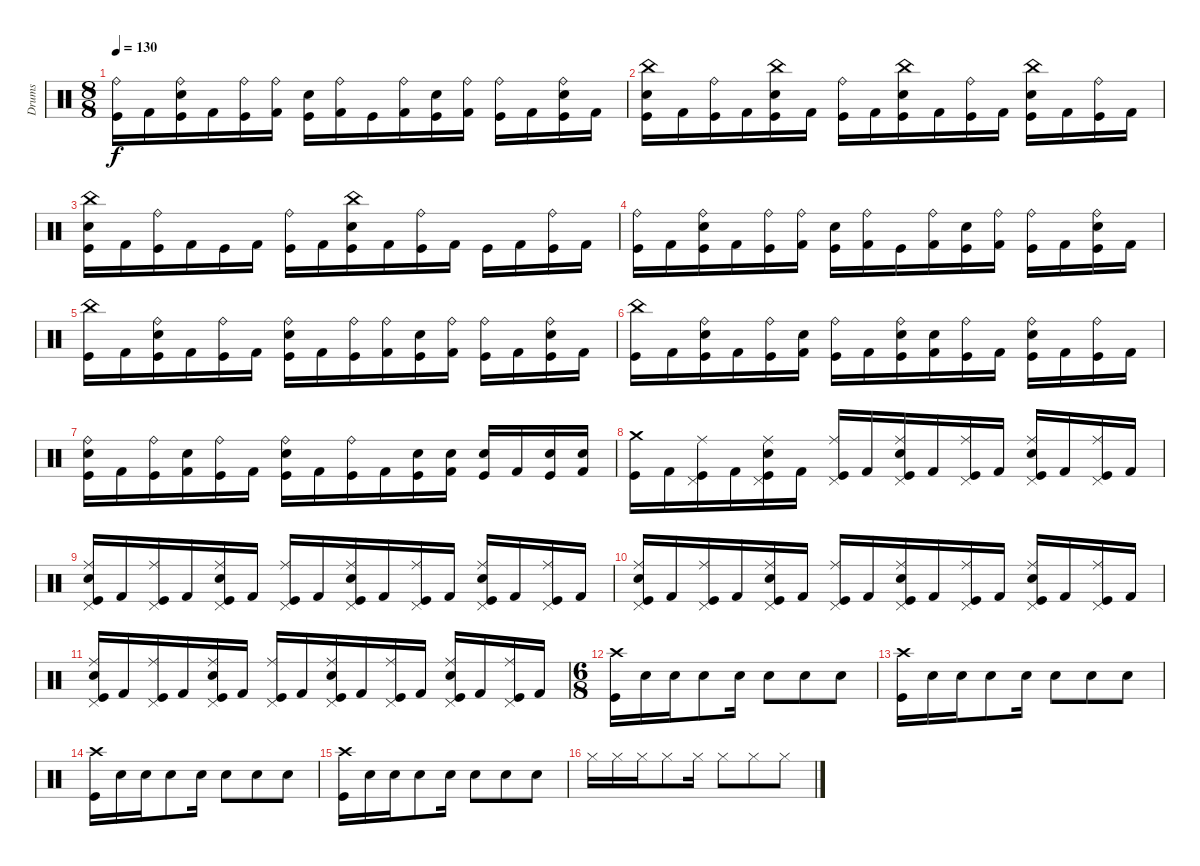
\track ("Drums" "Drums") {instrument percussion}
\staff {score}
\articulation defaults
\ts (8 8)
\tempo 130
\clef neutral
\ks c
("Ride (bell)" "Kick (hit)").16{dy f} "Kick (hit) 2".16 ("Ride (bell)" "Electric Snare (hit)" "Kick (hit)").16 "Kick (hit) 2".16 ("Ride (bell)" "Kick (hit)").16 ("Ride (bell)" "Kick (hit) 2").16 ("Electric Snare (hit)" "Kick (hit)").16 ("Ride (bell)" "Kick (hit) 2").16 "Kick (hit)".16 ("Ride (bell)" "Kick (hit) 2").16 ("Electric Snare (hit)" "Kick (hit)").16 ("Ride (bell)" "Kick (hit) 2").16 ("Ride (bell)" "Kick (hit)").16 "Kick (hit) 2".16 ("Ride (bell)" "Electric Snare (hit)" "Kick (hit)").16 "Kick (hit) 2".16 |
("China (hit)" "Snare (hit) 2" "Kick (hit)").16 "Kick (hit) 2".16 ("Ride (bell)" "Kick (hit)").16 "Kick (hit) 2".16 ("China (hit)" "Snare (hit) 2" "Kick (hit)").16 "Kick (hit) 2".16 ("Ride (bell)" "Kick (hit)").16 "Kick (hit) 2".16 ("China (hit)" "Snare (hit) 2" "Kick (hit)").16 "Kick (hit) 2".16 ("Ride (bell)" "Kick (hit)").16 "Kick (hit) 2".16 ("China (hit)" "Snare (hit) 2" "Kick (hit)").16 "Kick (hit) 2".16 ("Ride (bell)" "Kick (hit)").16 "Kick (hit) 2".16 |
("China (hit)" "Snare (hit) 2" "Kick (hit)").16 "Kick (hit) 2".16 ("Ride (bell)" "Kick (hit)").16 "Kick (hit) 2".16 "Kick (hit)".16 "Kick (hit) 2".16 ("Ride (bell)" "Kick (hit)").16 "Kick (hit) 2".16 ("China (hit)" "Snare (hit) 2" "Kick (hit)").16 "Kick (hit) 2".16 ("Ride (bell)" "Kick (hit)").16 "Kick (hit) 2".16 "Kick (hit)".16 "Kick (hit) 2".16 ("Ride (bell)" "Kick (hit)").16 "Kick (hit) 2".16 |
("Ride (bell)" "Kick (hit)").16 "Kick (hit) 2".16 ("Ride (bell)" "Electric Snare (hit)" "Kick (hit)").16 "Kick (hit) 2".16 ("Ride (bell)" "Kick (hit)").16 ("Ride (bell)" "Kick (hit) 2").16 ("Electric Snare (hit)" "Kick (hit)").16 ("Ride (bell)" "Kick (hit) 2").16 "Kick (hit)".16 ("Ride (bell)" "Kick (hit) 2").16 ("Electric Snare (hit)" "Kick (hit)").16 ("Ride (bell)" "Kick (hit) 2").16 ("Ride (bell)" "Kick (hit)").16 "Kick (hit) 2".16 ("Ride (bell)" "Electric Snare (hit)" "Kick (hit)").16 "Kick (hit) 2".16 |
("China (hit)" "Kick (hit)").16 "Kick (hit) 2".16 ("Ride (bell)" "Electric Snare (hit)" "Kick (hit)").16 "Kick (hit) 2".16 ("Ride (bell)" "Kick (hit)").16 "Kick (hit) 2".16 ("Ride (bell)" "Electric Snare (hit)" "Kick (hit)").16 "Kick (hit) 2".16 ("Ride (bell)" "Kick (hit)").16 ("Ride (bell)" "Kick (hit) 2").16 ("Electric Snare (hit)" "Kick (hit)").16 ("Ride (bell)" "Kick (hit) 2").16 ("Ride (bell)" "Kick (hit)").16 "Kick (hit) 2".16 ("Ride (bell)" "Electric Snare (hit)" "Kick (hit)").16 "Kick (hit) 2".16 |
("China (hit)" "Kick (hit)").16 "Kick (hit) 2".16 ("Ride (bell)" "Electric Snare (hit)" "Kick (hit)").16 "Kick (hit) 2".16 ("Ride (bell)" "Kick (hit)").16 ("Electric Snare (hit)" "Kick (hit) 2").16 ("Ride (bell)" "Kick (hit)").16 "Kick (hit) 2".16 ("Ride (bell)" "Electric Snare (hit)" "Kick (hit)").16 ("Electric Snare (hit)" "Kick (hit) 2").16 ("Ride (bell)" "Kick (hit)").16 "Kick (hit) 2".16 ("Ride (bell)" "Electric Snare (hit)" "Kick (hit)").16 "Kick (hit) 2".16 ("Ride (bell)" "Kick (hit)").16 "Kick (hit) 2".16 |
("Ride (bell)" "Electric Snare (hit)" "Kick (hit)").16 "Kick (hit) 2".16 ("Ride (bell)" "Kick (hit)").16 ("Electric Snare (hit)" "Kick (hit) 2").16 ("Ride (bell)" "Kick (hit)").16 "Kick (hit) 2".16 ("Ride (bell)" "Electric Snare (hit)" "Kick (hit)").16 "Kick (hit) 2".16 ("Ride (bell)" "Kick (hit)").16 "Kick (hit) 2".16 ("Snare (hit) 2" "Kick (hit)").16 ("Snare (hit) 2" "Kick (hit) 2").16 ("Snare (hit) 2" "Kick (hit)").16 "Kick (hit) 2".16 ("Snare (hit) 2" "Kick (hit)").16 ("Snare (hit) 2" "Kick (hit) 2").16 |
("Crash medium (hit)" "Kick (hit)").16 "Kick (hit) 2".16 ("Ride (middle)" "Pedal Hi-Hat (hit)" "Kick (hit)").16 "Kick (hit) 2".16 ("Ride (middle)" "Pedal Hi-Hat (hit)" "Kick (hit)" "Snare (hit) 2").16 "Kick (hit) 2".16 ("Ride (middle)" "Pedal Hi-Hat (hit)" "Kick (hit)").16 "Kick (hit) 2".16 ("Ride (middle)" "Pedal Hi-Hat (hit)" "Kick (hit)" "Snare (hit) 2").16 "Kick (hit) 2".16 ("Ride (middle)" "Pedal Hi-Hat (hit)" "Kick (hit)").16 "Kick (hit) 2".16 ("Ride (middle)" "Pedal Hi-Hat (hit)" "Kick (hit)" "Snare (hit) 2").16 "Kick (hit) 2".16 ("Ride (middle)" "Pedal Hi-Hat (hit)" "Kick (hit)").16 "Kick (hit) 2".16 |
("Snare (hit) 2" "Ride (middle)" "Kick (hit)" "Pedal Hi-Hat (hit)").16 "Kick (hit) 2".16 ("Ride (middle)" "Pedal Hi-Hat (hit)" "Kick (hit)").16 "Kick (hit) 2".16 ("Ride (middle)" "Pedal Hi-Hat (hit)" "Kick (hit)" "Snare (hit) 2").16 "Kick (hit) 2".16 ("Ride (middle)" "Pedal Hi-Hat (hit)" "Kick (hit)").16 "Kick (hit) 2".16 ("Ride (middle)" "Pedal Hi-Hat (hit)" "Kick (hit)" "Snare (hit) 2").16 "Kick (hit) 2".16 ("Ride (middle)" "Pedal Hi-Hat (hit)" "Kick (hit)").16 "Kick (hit) 2".16 ("Ride (middle)" "Pedal Hi-Hat (hit)" "Kick (hit)" "Snare (hit) 2").16 "Kick (hit) 2".16 ("Ride (middle)" "Pedal Hi-Hat (hit)" "Kick (hit)").16 "Kick (hit) 2".16 |
("Snare (hit) 2" "Ride (middle)" "Kick (hit)" "Pedal Hi-Hat (hit)").16 "Kick (hit) 2".16 ("Ride (middle)" "Pedal Hi-Hat (hit)" "Kick (hit)").16 "Kick (hit) 2".16 ("Ride (middle)" "Pedal Hi-Hat (hit)" "Kick (hit)" "Snare (hit) 2").16 "Kick (hit) 2".16 ("Ride (middle)" "Pedal Hi-Hat (hit)" "Kick (hit)").16 "Kick (hit) 2".16 ("Ride (middle)" "Pedal Hi-Hat (hit)" "Kick (hit)" "Snare (hit) 2").16 "Kick (hit) 2".16 ("Ride (middle)" "Pedal Hi-Hat (hit)" "Kick (hit)").16 "Kick (hit) 2".16 ("Ride (middle)" "Pedal Hi-Hat (hit)" "Kick (hit)" "Snare (hit) 2").16 "Kick (hit) 2".16 ("Ride (middle)" "Pedal Hi-Hat (hit)" "Kick (hit)").16 "Kick (hit) 2".16 |
("Snare (hit) 2" "Ride (middle)" "Kick (hit)" "Pedal Hi-Hat (hit)").16 "Kick (hit) 2".16 ("Ride (middle)" "Pedal Hi-Hat (hit)" "Kick (hit)").16 "Kick (hit) 2".16 ("Ride (middle)" "Pedal Hi-Hat (hit)" "Kick (hit)" "Snare (hit) 2").16 "Kick (hit) 2".16 ("Ride (middle)" "Pedal Hi-Hat (hit)" "Kick (hit)").16 "Kick (hit) 2".16 ("Ride (middle)" "Pedal Hi-Hat (hit)" "Kick (hit)" "Snare (hit) 2").16 "Kick (hit) 2".16 ("Ride (middle)" "Pedal Hi-Hat (hit)" "Kick (hit)").16 "Kick (hit) 2".16 ("Ride (middle)" "Pedal Hi-Hat (hit)" "Kick (hit)" "Snare (hit) 2").16 "Kick (hit) 2".16 ("Ride (middle)" "Pedal Hi-Hat (hit)" "Kick (hit)").16 "Kick (hit) 2".16 |
\ts (6 8)
("Kick (hit)" "Crash high (hit)").16 "Snare (hit) 2".16 "Snare (hit) 2".16 "Snare (hit) 2".8 "Snare (hit) 2".16 "Snare (hit) 2".8 "Snare (hit) 2".8 "Snare (hit) 2".8 |
("Kick (hit)" "Crash high (hit)").16 "Snare (hit) 2".16 "Snare (hit) 2".16 "Snare (hit) 2".8 "Snare (hit) 2".16 "Snare (hit) 2".8 "Snare (hit) 2".8 "Snare (hit) 2".8 |
("Kick (hit)" "Crash high (hit)").16 "Snare (hit) 2".16 "Snare (hit) 2".16 "Snare (hit) 2".8 "Snare (hit) 2".16 "Snare (hit) 2".8 "Snare (hit) 2".8 "Snare (hit) 2".8 |
("Kick (hit)" "Crash high (hit)").16 "Snare (hit) 2".16 "Snare (hit) 2".16 "Snare (hit) 2".8 "Snare (hit) 2".16 "Snare (hit) 2".8 "Snare (hit) 2".8 "Snare (hit) 2".8 |
"Hi-Hat (closed)".16 "Hi-Hat (closed)".16 "Hi-Hat (closed)".16 "Hi-Hat (closed)".8 "Hi-Hat (closed)".16 "Hi-Hat (closed)".8 "Hi-Hat (closed)".8 "Hi-Hat (closed)".8
